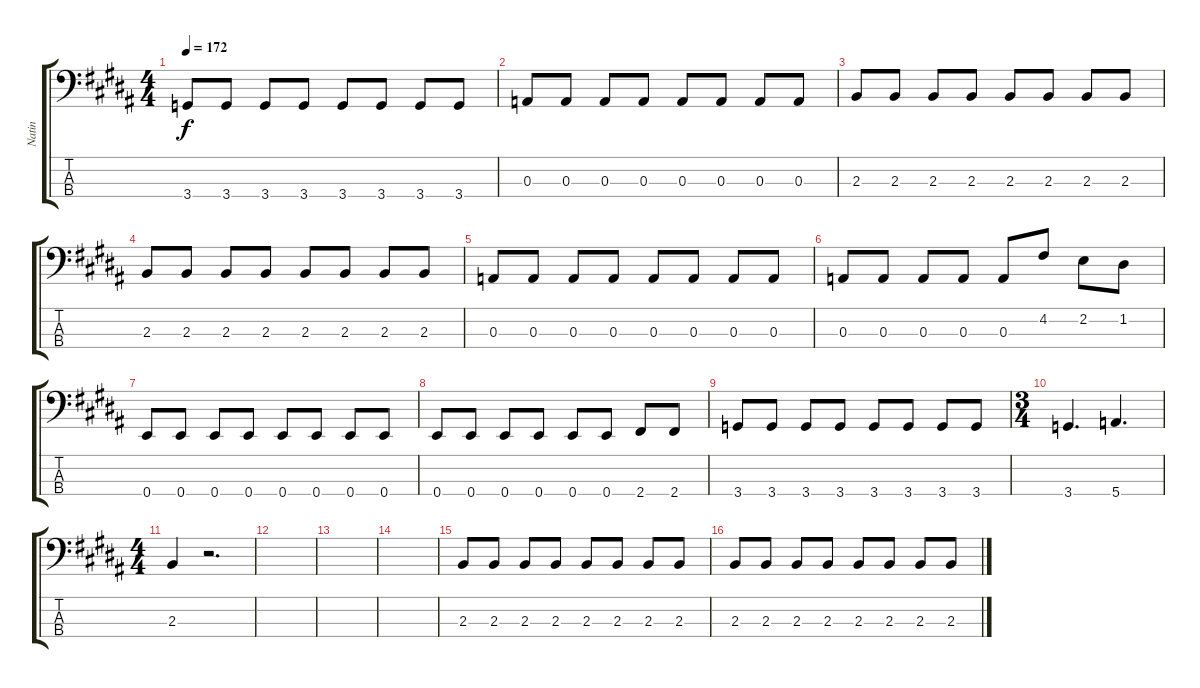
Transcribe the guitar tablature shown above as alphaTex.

\track ("Natin" "Natin") {instrument electricbassfinger}
\staff {score tabs}
\tuning (G2 D2 A1 E1) {hide}
\ts (4 4)
\tempo 172
\clef f4
\ks b
3.4.8{dy f} 3.4.8 3.4.8 3.4.8 3.4.8 3.4.8 3.4.8 3.4.8 |
0.3.8 0.3.8 0.3.8 0.3.8 0.3.8 0.3.8 0.3.8 0.3.8 |
2.3.8 2.3.8 2.3.8 2.3.8 2.3.8 2.3.8 2.3.8 2.3.8 |
2.3.8 2.3.8 2.3.8 2.3.8 2.3.8 2.3.8 2.3.8 2.3.8 |
0.3.8 0.3.8 0.3.8 0.3.8 0.3.8 0.3.8 0.3.8 0.3.8 |
0.3.8 0.3.8 0.3.8 0.3.8 0.3.8 4.2.8 2.2.8 1.2.8 |
0.4.8 0.4.8 0.4.8 0.4.8 0.4.8 0.4.8 0.4.8 0.4.8 |
0.4.8 0.4.8 0.4.8 0.4.8 0.4.8 0.4.8 2.4.8 2.4.8 |
3.4.8 3.4.8 3.4.8 3.4.8 3.4.8 3.4.8 3.4.8 3.4.8 |
\ts (3 4)
3.4.4{d} 5.4.4{d} |
\ts (4 4)
2.3.4 r.2{d} |
|
|
|
2.3.8 2.3.8 2.3.8 2.3.8 2.3.8 2.3.8 2.3.8 2.3.8 |
2.3.8 2.3.8 2.3.8 2.3.8 2.3.8 2.3.8 2.3.8 2.3.8
